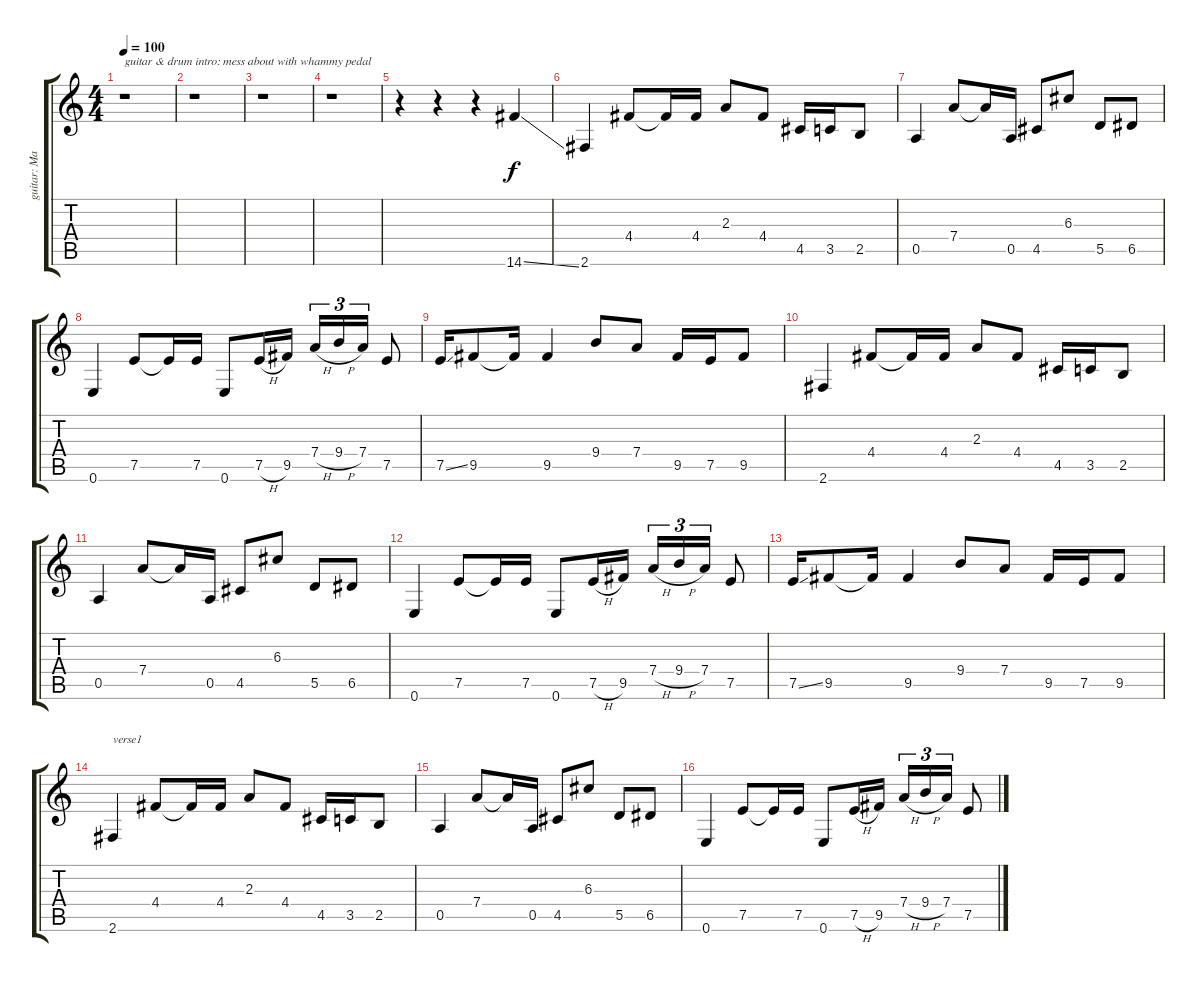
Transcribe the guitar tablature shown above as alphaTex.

\track ("guitar: Matt" "guitar: Ma") {instrument distortionguitar}
\staff {score tabs}
\tuning (E4 B3 G3 D3 A2 E2) {hide}
\ts (4 4)
\tempo 100
\clef g2
\ks c
r.1{txt "guitar & drum intro: mess about with whammy pedal" dy f instrument distortionguitar} |
r.1 |
r.1 |
r.1 |
r.4 r.4 r.4 14.6{ss}.4 |
2.6.4 4.4.8 4.4{t}.16 4.4.16 2.3.8 4.4.8 4.5.16 3.5.16 2.5.8 |
0.5.4 7.4.8 7.4{t}.16 0.5.16 4.5.8 6.3.8 5.5.8 6.5.8 |
0.6.4 7.5.8 7.5{t}.16 7.5.16 0.6.8 7.5{h}.16 9.5.16 7.4{h}.16{tu (3 2)} 9.4{h}.16{tu (3 2)} 7.4.16{tu (3 2)} 7.5.8 |
7.5{ss}.16 9.5.8 9.5{t}.16 9.5.4 9.4.8 7.4.8 9.5.16 7.5.16 9.5.8 |
2.6.4 4.4.8 4.4{t}.16 4.4.16 2.3.8 4.4.8 4.5.16 3.5.16 2.5.8 |
0.5.4 7.4.8 7.4{t}.16 0.5.16 4.5.8 6.3.8 5.5.8 6.5.8 |
0.6.4 7.5.8 7.5{t}.16 7.5.16 0.6.8 7.5{h}.16 9.5.16 7.4{h}.16{tu (3 2)} 9.4{h}.16{tu (3 2)} 7.4.16{tu (3 2)} 7.5.8 |
7.5{ss}.16 9.5.8 9.5{t}.16 9.5.4 9.4.8 7.4.8 9.5.16 7.5.16 9.5.8 |
2.6.4{txt "verse1"} 4.4.8 4.4{t}.16 4.4.16 2.3.8 4.4.8 4.5.16 3.5.16 2.5.8 |
0.5.4 7.4.8 7.4{t}.16 0.5.16 4.5.8 6.3.8 5.5.8 6.5.8 |
0.6.4 7.5.8 7.5{t}.16 7.5.16 0.6.8 7.5{h}.16 9.5.16 7.4{h}.16{tu (3 2)} 9.4{h}.16{tu (3 2)} 7.4.16{tu (3 2)} 7.5.8
